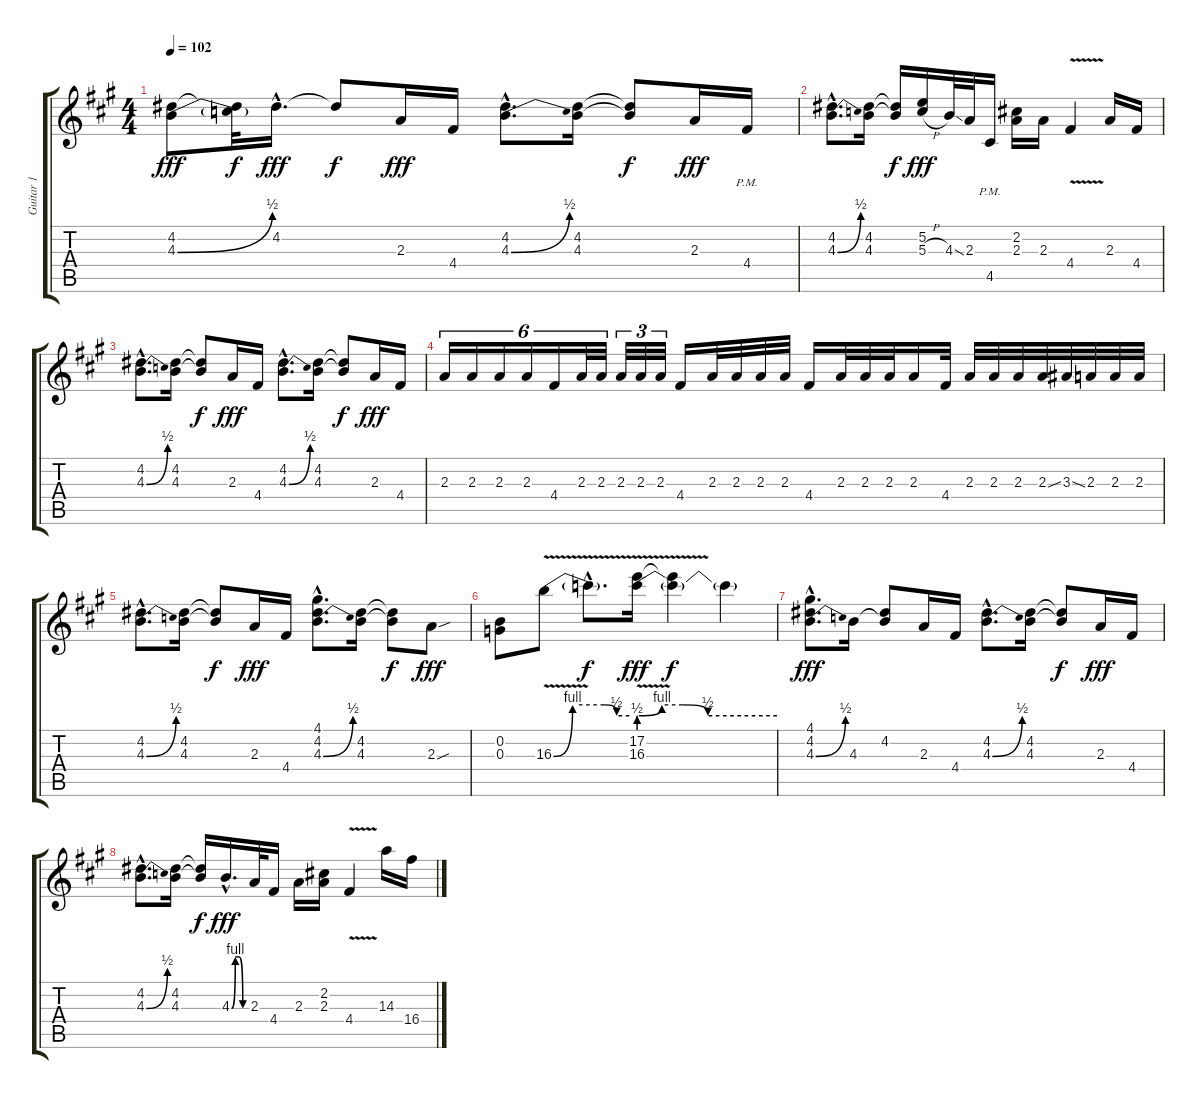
\track ("Guitar 1" "Guitar 1") {instrument distortionguitar}
\staff {score tabs}
\tuning (E4 B3 G3 D3 A2 E2) {hide}
\ts (4 4)
\tempo 102
\clef g2
\ks a
(4.2 4.3{be (bend 0 0 60 2)}).8{dy fff} (4.2{t} 4.3{t}).32{dy f} 4.2{hac}.16{d dy fff} 4.2{t}.8{dy f} 2.3.16{dy fff} 4.4.16 (4.2{hac} 4.3{be (bend 0 0 60 2) hac}).8{d} (4.2 4.3).16 (4.2{t} 4.3{t}).8{dy f} 2.3.16{dy fff} 4.4{pm}.16 |
(4.2{hac} 4.3{be (bend 0 0 60 2) hac}).8{d} (4.2 4.3).16 (4.2{t} 4.3{t}).16{dy f} (5.2 5.3{h}).16{dy fff} 4.3{ss}.32 2.3.32 4.5{pm}.16 (2.2 2.3).16 2.3.16 4.4{v}.4 2.3.16 4.4.16 |
(4.2{hac} 4.3{be (bend 0 0 60 2) hac}).8{d} (4.2 4.3).16 (4.2{t} 4.3{t}).8{dy f} 2.3.16{dy fff} 4.4.16 (4.2{hac} 4.3{be (bend 0 0 60 2) hac}).8{d} (4.2 4.3).16 (4.2{t} 4.3{t}).8{dy f} 2.3.16{dy fff} 4.4.16 |
2.3.16{tu (6 4)} 2.3.16{tu (6 4)} 2.3.16{tu (6 4)} 2.3.16{tu (6 4)} 4.4.16{tu (6 4)} 2.3.32{tu (6 4)} 2.3.32{tu (6 4)} 2.3.32{tu (3 2)} 2.3.32{tu (3 2)} 2.3.32{tu (3 2)} 4.4.16 2.3.32 2.3.32 2.3.32 2.3.32 4.4.16 2.3.32 2.3.32 2.3.32 2.3.16 4.4.32 2.3.32 2.3.32 2.3.32 2.3{ss}.32 3.3{ss}.32 2.3.32 2.3.32 2.3.32 |
(4.2{hac} 4.3{be (bend 0 0 60 2) hac}).8{d volume 7} (4.2 4.3).16 (4.2{t} 4.3{t}).8{dy f} 2.3.16{dy fff} 4.4.16 (4.1{hac} 4.2{hac} 4.3{be (bend 0 0 60 2) hac}).8{d} (4.2 4.3).16 (4.2{t} 4.3{t}).8{dy f} 2.3{sou}.8{dy fff} |
(0.2 0.3).8 16.3{be (custom 0 0 15 4 40 4 50 2 60 2) v}.8 16.3{hac t}.8{d dy f} (17.2 16.3{be (custom 0 2 10 4 19 4 30 2 60 2) v}).16{dy fff} (17.2{t} 16.3{t}).4{dy f} 16.3{t}.4 |
(4.1{hac} 4.2{hac} 4.3{be (bend 0 0 60 2) hac}).8{d dy fff} 4.3.16 (4.2 4.3{t}).8 2.3.16 4.4.16 (4.2{hac} 4.3{be (bend 0 0 60 2) hac}).8{d} (4.2 4.3).16 (4.2{t} 4.3{t}).8{dy f} 2.3.16{dy fff} 4.4.16 |
(4.2{hac} 4.3{be (bend 0 0 60 2) hac}).8{d volume 0} (4.2 4.3).16 (4.2{t} 4.3{t}).16{dy f} 4.3{be (custom 0 0 15 4 30 4 45 0 60 0) hac}.16{d dy fff} 2.3.32 4.4.16 2.3.16 (2.2 2.3).16 4.4{v}.4 14.3.16 16.4.16
